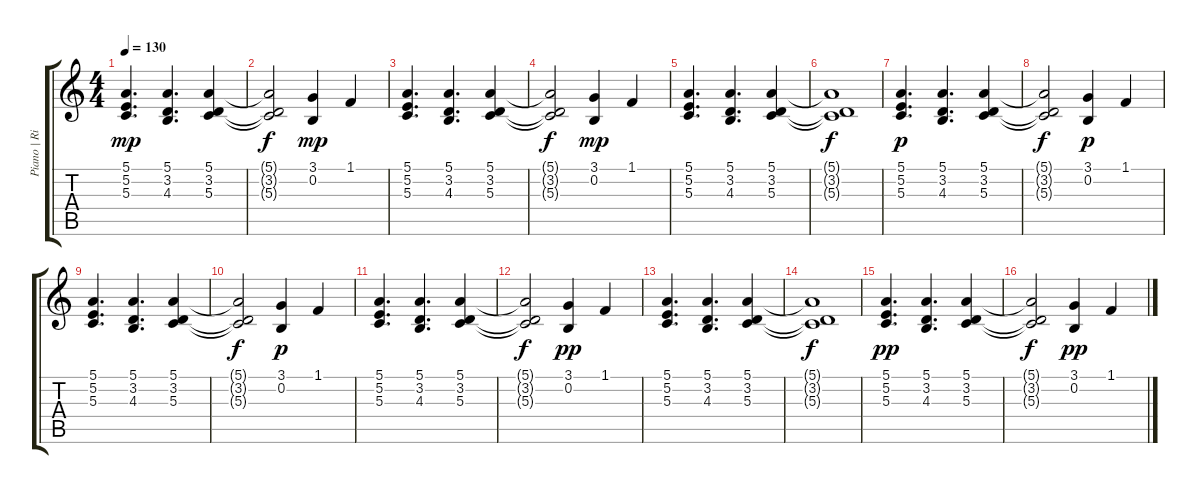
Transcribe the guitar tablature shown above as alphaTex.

\track ("Piano | Right Hand" "Piano | Ri") {instrument electricpiano2}
\staff {score tabs}
\tuning (E4 B3 G3 D3 A2 E2) {hide}
\ts (4 4)
\tempo 130
\clef g2
\ks c
(5.1 5.2 5.3).4{d dy mp} (5.1 3.2 4.3).4{d} (5.1 3.2 5.3).4 |
(5.1{t} 3.2{t} 5.3{t}).2{dy f} (3.1 0.2).4{dy mp} 1.1.4 |
(5.1 5.2 5.3).4{d} (5.1 3.2 4.3).4{d} (5.1 3.2 5.3).4 |
(5.1{t} 3.2{t} 5.3{t}).2{dy f} (3.1 0.2).4{dy mp} 1.1.4 |
(5.1 5.2 5.3).4{d} (5.1 3.2 4.3).4{d} (5.1 3.2 5.3).4 |
(5.1{t} 3.2{t} 5.3{t}).1{dy f} |
(5.1 5.2 5.3).4{d dy p} (5.1 3.2 4.3).4{d} (5.1 3.2 5.3).4 |
(5.1{t} 3.2{t} 5.3{t}).2{dy f} (3.1 0.2).4{dy p} 1.1.4 |
(5.1 5.2 5.3).4{d} (5.1 3.2 4.3).4{d} (5.1 3.2 5.3).4 |
(5.1{t} 3.2{t} 5.3{t}).2{dy f} (3.1 0.2).4{dy p} 1.1.4 |
(5.1 5.2 5.3).4{d} (5.1 3.2 4.3).4{d} (5.1 3.2 5.3).4 |
(5.1{t} 3.2{t} 5.3{t}).2{dy f} (3.1 0.2).4{dy pp} 1.1.4 |
(5.1 5.2 5.3).4{d} (5.1 3.2 4.3).4{d} (5.1 3.2 5.3).4 |
(5.1{t} 3.2{t} 5.3{t}).1{dy f} |
(5.1 5.2 5.3).4{d dy pp} (5.1 3.2 4.3).4{d} (5.1 3.2 5.3).4 |
(5.1{t} 3.2{t} 5.3{t}).2{dy f} (3.1 0.2).4{dy pp} 1.1.4
